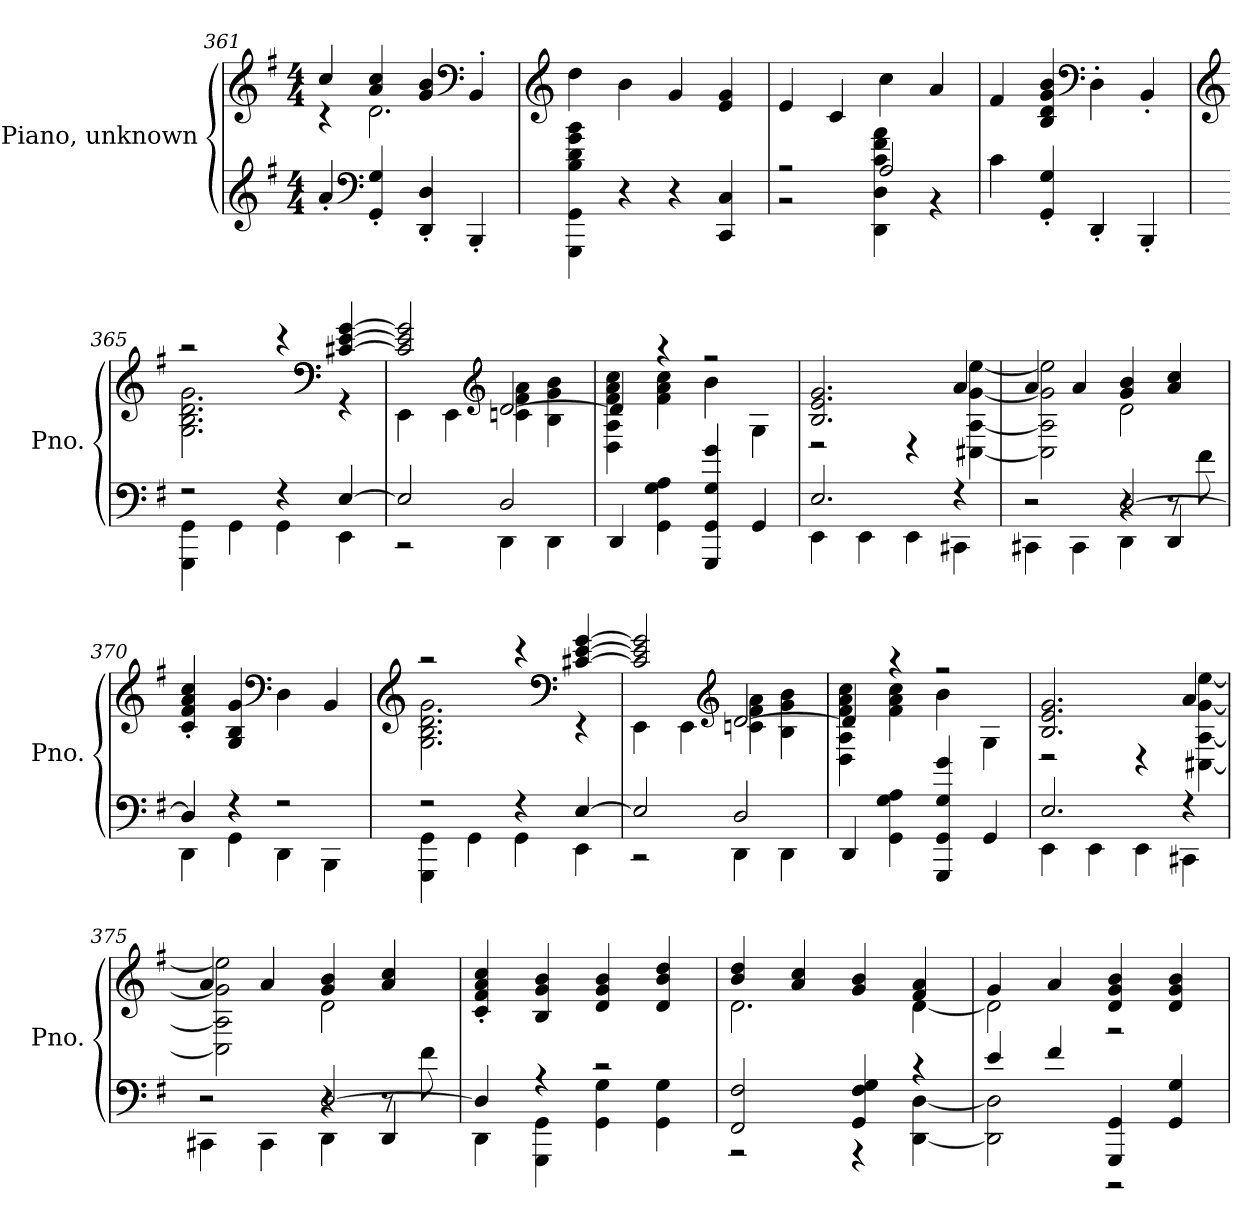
**kern	**kern
*part1	*part1
*staff2	*staff1
*I"Piano, unknown	*
*I'Pno.	*
!!LO:LB:g=z
*clefG2	*clefG2
*k[f#]	*k[f#]
*M4/4	*M4/4
=361	=361
*	*^
4a'/	4cc/	4r
*clefF4	*	*
4GG/' 4G/'	4a/ 4cc/	2.d\
4DD/' 4D/'	4g/ 4b/	.
*	*clefF4	*
4BBB'/	4BB'/	.
*	*v	*v
=362	=362
*	*clefG2
4GGG\ 4GG\ 4B\ 4d\ 4g\ 4b\	4dd\
4r	4b\
4r	4g/
4CC/ 4C/	4e/ 4g/
=363	=363
*^	*
2r	2r	4e/
.	.	4c/
2A/	4DD\ 4D\ 4c\ 4f#\ 4a\	4cc\
.	4r	4a/
*v	*v	*
=364	=364
4c\	4f#/
4GG/' 4G/'	4B/ 4d/ 4g/ 4b/
*	*clefF4
4DD'/	4D'\
4BBB'/	4BB'/
=365	=365
*	*clefG2
*^	*^
2r	4GGG\ 4GG\	2r	2.G\ 2.B\ 2.d\ 2.g\
.	4GG\	.	.
4r	4GG\	4r	.
*	*	*clefF4	*
[4E/	4EE\	[4c#X/ [4e/ [4g/	4r
!!LO:LB:g=z	!!
=366	=366	=366	=366
2E/]	2r	2c#/] 2e/] 2g/]	4EE\
.	.	.	4EE\
*	*	*clefG2	*
2D/	4DD\	[2d/	4cn\ 4f#\ 4a\
.	4DD\	.	4B\ 4g\ 4b\
*v	*v	*	*
=367	=367	=367
4DD/	4d/]	4D\ 4A\ 4f#\ 4a\ 4cc\
4GG\ 4G\ 4A\	4r	4f#\ 4a\ 4cc\
4GGG/ 4GG/ 4G/ 4g/	2r	4b\
4GG/	.	4G\
=368	=368	=368
*^	*	*
2.E/	4EE\	2.B/ 2.e/ 2.g/	2r
.	4EE\	.	.
.	4EE\	.	4r
4r	4CC#X\	4a/	[4C#X\ [4A\ [4g\ [4ee\
=369	=369	=369	=369
*	*^	*	*
2r	4CC#X\	2r	4a/	2C#\] 2A\] 2g\] 2ee\]
.	4CC#\	.	4a/	.
[2D/	4DD\	4r	4g/ 4b/	2d\
.	8r	4DD/	4a/ 4cc/	.
.	8f#\	.	.	.
*	*v	*v	*	*
*	*	*v	*v
=370	=370	=370
4D/]	4DD\	4c/' 4f#/' 4a/' 4cc/'
4r	4GG\	4G/ 4B/ 4g/
*	*	*clefF4
2r	4DD\	4D\
.	4BBB\	4BB/
!!LO:PB:g=z
=371	=371	=371
*	*	*clefG2
*	*	*^
2r	4GGG\ 4GG\	2r	2.G\ 2.B\ 2.d\ 2.g\
.	4GG\	.	.
4r	4GG\	4r	.
*	*	*clefF4	*
[4E/	4EE\	[4c#X/ [4e/ [4g/	4r
=372	=372	=372	=372
2E/]	2r	2c#/] 2e/] 2g/]	4EE\
.	.	.	4EE\
*	*	*clefG2	*
2D/	4DD\	[2d/	4cn\ 4f#\ 4a\
.	4DD\	.	4B\ 4g\ 4b\
*v	*v	*	*
=373	=373	=373
4DD/	4d/]	4D\ 4A\ 4f#\ 4a\ 4cc\
4GG\ 4G\ 4A\	4r	4f#\ 4a\ 4cc\
4GGG/ 4GG/ 4G/ 4g/	2r	4b\
4GG/	.	4G\
=374	=374	=374
*^	*	*
2.E/	4EE\	2.B/ 2.e/ 2.g/	2r
.	4EE\	.	.
.	4EE\	.	4r
4r	4CC#X\	4a/	[4C#X\ [4A\ [4g\ [4ee\
=375	=375	=375	=375
*	*^	*	*
2r	4CC#X\	2r	4a/	2C#\] 2A\] 2g\] 2ee\]
.	4CC#\	.	4a/	.
[2D/	4DD\	4r	4g/ 4b/	2d\
.	8r	4DD/	4a/ 4cc/	.
.	8f#\	.	.	.
*	*v	*v	*	*
*	*	*v	*v
=376	=376	=376
4D/]	4DD\	4c/' 4f#/' 4a/' 4cc/'
4r	4GGG\ 4GG\	4B/ 4g/ 4b/
2r	4GG\ 4G\	4d/ 4g/ 4b/
.	4GG\ 4G\	4d/ 4b/ 4dd/
!!LO:LB:g=z
=377	=377	=377
*	*	*^
2FF#/ 2F#/	2r	4b/ 4dd/	2.d\
.	.	4a/ 4cc/	.
4GG/ 4F#/ 4G/	4r	4g/ 4b/	.
4r	[4DD\ [4D\	4f#/ 4a/	[4d\
=378	=378	=378	=378
4e/	2DD\] 2D\]	4g/	2d\]
4f#/	.	4a/	.
4GGG/ 4GG/	2r	4d/ 4g/ 4b/	2r
4GG/ 4G/	.	4d/ 4g/ 4b/	.
*v	*v	*	*
*	*v	*v
=	=
*-	*-
